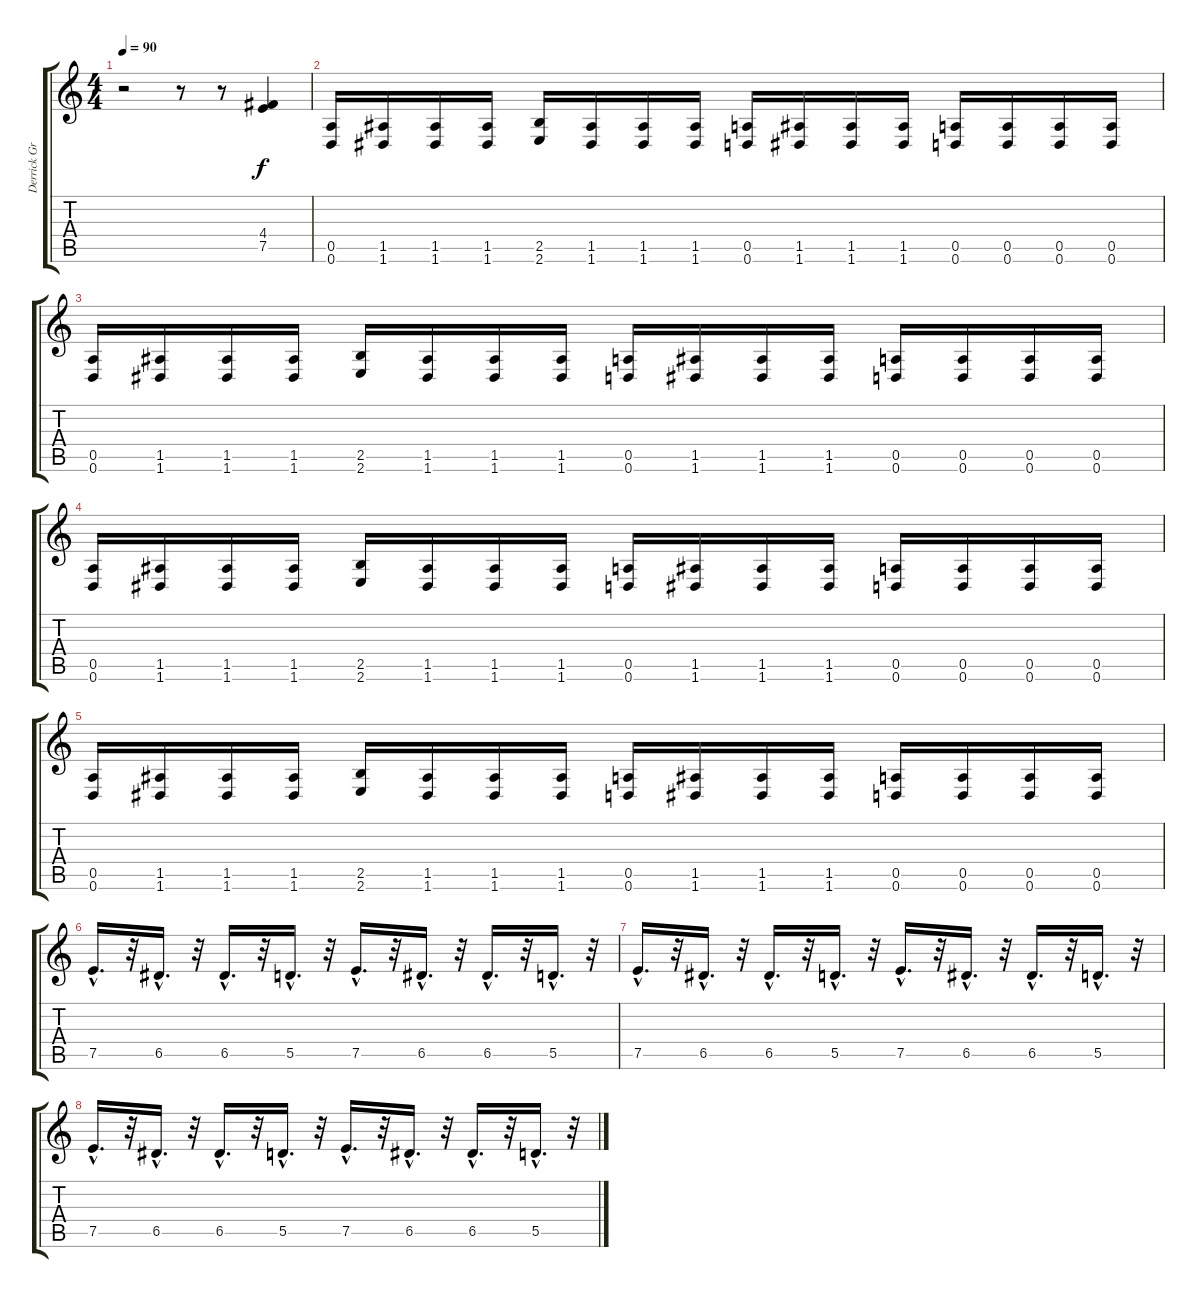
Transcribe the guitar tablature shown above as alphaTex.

\track ("Derrick Green" "Derrick Gr") {instrument distortionguitar}
\staff {score tabs}
\tuning (E4 B3 G3 D3 A2 D2) {hide}
\ts (4 4)
\tempo 90
\clef g2
\ks c
r.2{dy f} r.8 r.8 (4.4 7.5).4 |
\section ("" "")
(0.5 0.6).16 (1.5 1.6).16 (1.5 1.6).16 (1.5 1.6).16 (2.5 2.6).16 (1.5 1.6).16 (1.5 1.6).16 (1.5 1.6).16 (0.5 0.6).16 (1.5 1.6).16 (1.5 1.6).16 (1.5 1.6).16 (0.5 0.6).16 (0.5 0.6).16 (0.5 0.6).16 (0.5 0.6).16 |
(0.5 0.6).16 (1.5 1.6).16 (1.5 1.6).16 (1.5 1.6).16 (2.5 2.6).16 (1.5 1.6).16 (1.5 1.6).16 (1.5 1.6).16 (0.5 0.6).16 (1.5 1.6).16 (1.5 1.6).16 (1.5 1.6).16 (0.5 0.6).16 (0.5 0.6).16 (0.5 0.6).16 (0.5 0.6).16 |
(0.5 0.6).16 (1.5 1.6).16 (1.5 1.6).16 (1.5 1.6).16 (2.5 2.6).16 (1.5 1.6).16 (1.5 1.6).16 (1.5 1.6).16 (0.5 0.6).16 (1.5 1.6).16 (1.5 1.6).16 (1.5 1.6).16 (0.5 0.6).16 (0.5 0.6).16 (0.5 0.6).16 (0.5 0.6).16 |
(0.5 0.6).16 (1.5 1.6).16 (1.5 1.6).16 (1.5 1.6).16 (2.5 2.6).16 (1.5 1.6).16 (1.5 1.6).16 (1.5 1.6).16 (0.5 0.6).16 (1.5 1.6).16 (1.5 1.6).16 (1.5 1.6).16 (0.5 0.6).16 (0.5 0.6).16 (0.5 0.6).16 (0.5 0.6).16 |
\section ("" "")
7.5{hac}.16{d} r.32 6.5{hac}.16{d} r.32 6.5{hac}.16{d} r.32 5.5{hac}.16{d} r.32 7.5{hac}.16{d} r.32 6.5{hac}.16{d} r.32 6.5{hac}.16{d} r.32 5.5{hac}.16{d} r.32 |
7.5{hac}.16{d} r.32 6.5{hac}.16{d} r.32 6.5{hac}.16{d} r.32 5.5{hac}.16{d} r.32 7.5{hac}.16{d} r.32 6.5{hac}.16{d} r.32 6.5{hac}.16{d} r.32 5.5{hac}.16{d} r.32 |
7.5{hac}.16{d} r.32 6.5{hac}.16{d} r.32 6.5{hac}.16{d} r.32 5.5{hac}.16{d} r.32 7.5{hac}.16{d} r.32 6.5{hac}.16{d} r.32 6.5{hac}.16{d} r.32 5.5{hac}.16{d} r.32
